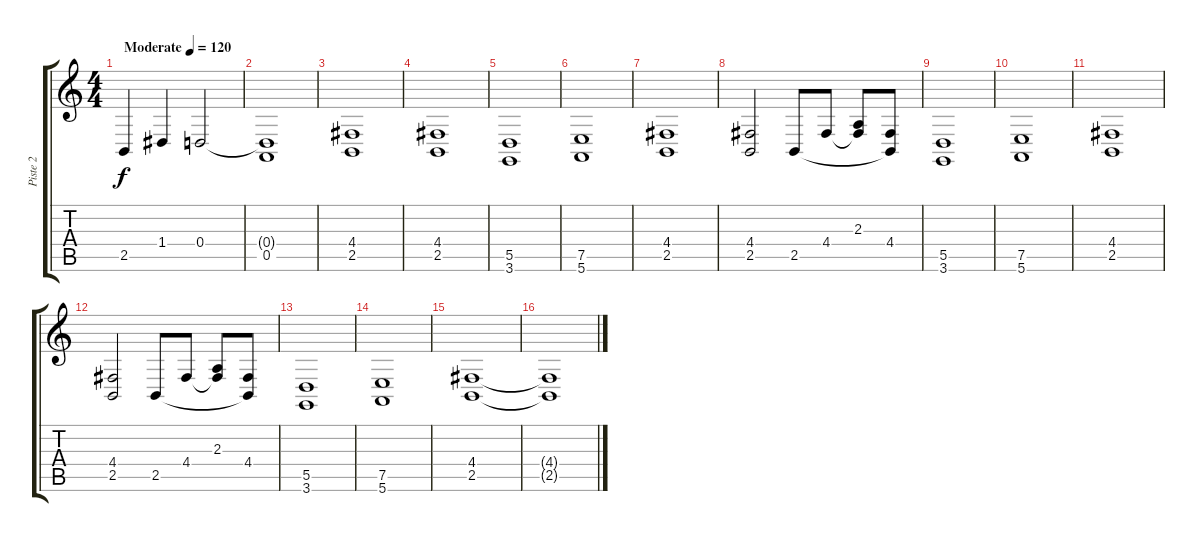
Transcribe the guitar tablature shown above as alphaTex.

\track ("Piste 2" "Piste 2") {instrument recorder}
\staff {score tabs}
\tuning (E4 B3 G3 D3 A2 E2) {hide}
\ts (4 4)
\tempo (120 "Moderate")
\clef g2
\ks c
2.5.4{dy f instrument recorder} 1.4.4 0.4.2 |
(0.4{t} 0.5).1 |
(4.4 2.5).1 |
(4.4 2.5).1 |
(5.5 3.6).1 |
(7.5 5.6).1 |
(4.4 2.5).1 |
(4.4 2.5).2 2.5.8 4.4.8 (2.3 4.4{t}).8 (4.4 2.5{t}).8 |
(5.5 3.6).1 |
(7.5 5.6).1 |
(4.4 2.5).1 |
(4.4 2.5).2 2.5.8 4.4.8 (2.3 4.4{t}).8 (4.4 2.5{t}).8 |
(5.5 3.6).1 |
(7.5 5.6).1 |
(4.4 2.5).1 |
(4.4{t} 2.5{t}).1
